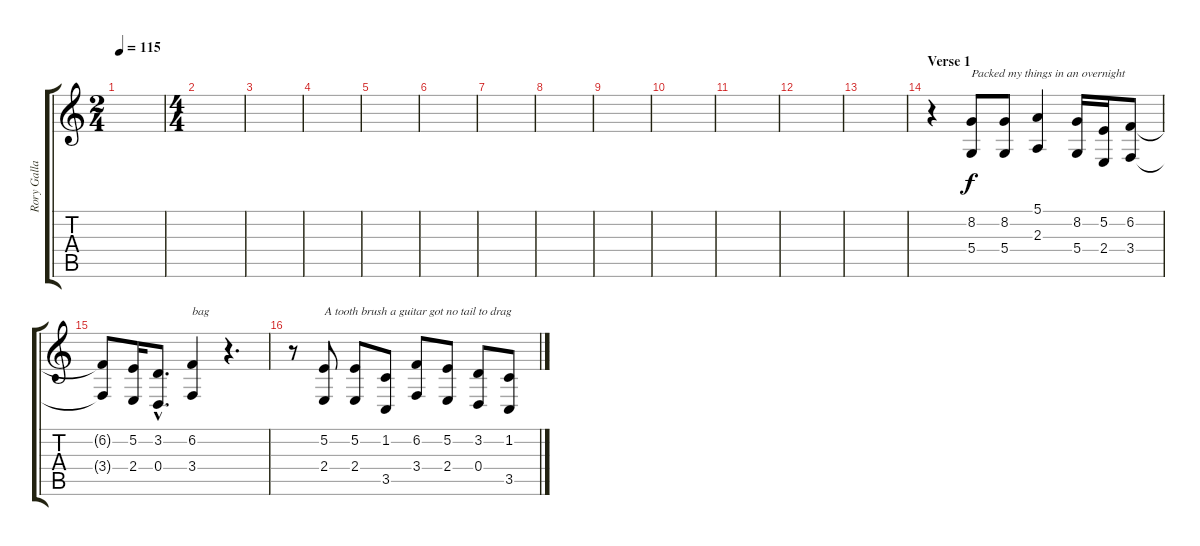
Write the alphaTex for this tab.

\track ("Rory Gallagher Vocals" "Rory Galla") {instrument cello}
\staff {score tabs}
\tuning (E4 B3 G3 D3 A2 E2) {hide}
\ts (2 4)
\tempo 115
\clef g2
\ks c
|
\ts (4 4)
|
|
|
|
|
|
|
|
|
|
|
|
\section ("" "Verse 1")
r.4 (8.2 5.4).8{txt "Packed my things in an overnight"} (8.2 5.4).8 (5.1 2.3).4 (8.2 5.4).16 (5.2 2.4).16 (6.2 3.4).8 |
(6.2{t} 3.4{t}).8 (5.2 2.4).16 (3.2{hac} 0.4{hac}).8{d} (6.2 3.4).4{txt "bag"} r.4{d} |
r.8 (5.2 2.4).8{txt "A tooth brush a guitar got no tail to drag"} (5.2 2.4).8 (1.2 3.5).8 (6.2 3.4).8 (5.2 2.4).8 (3.2 0.4).8 (1.2 3.5).8
